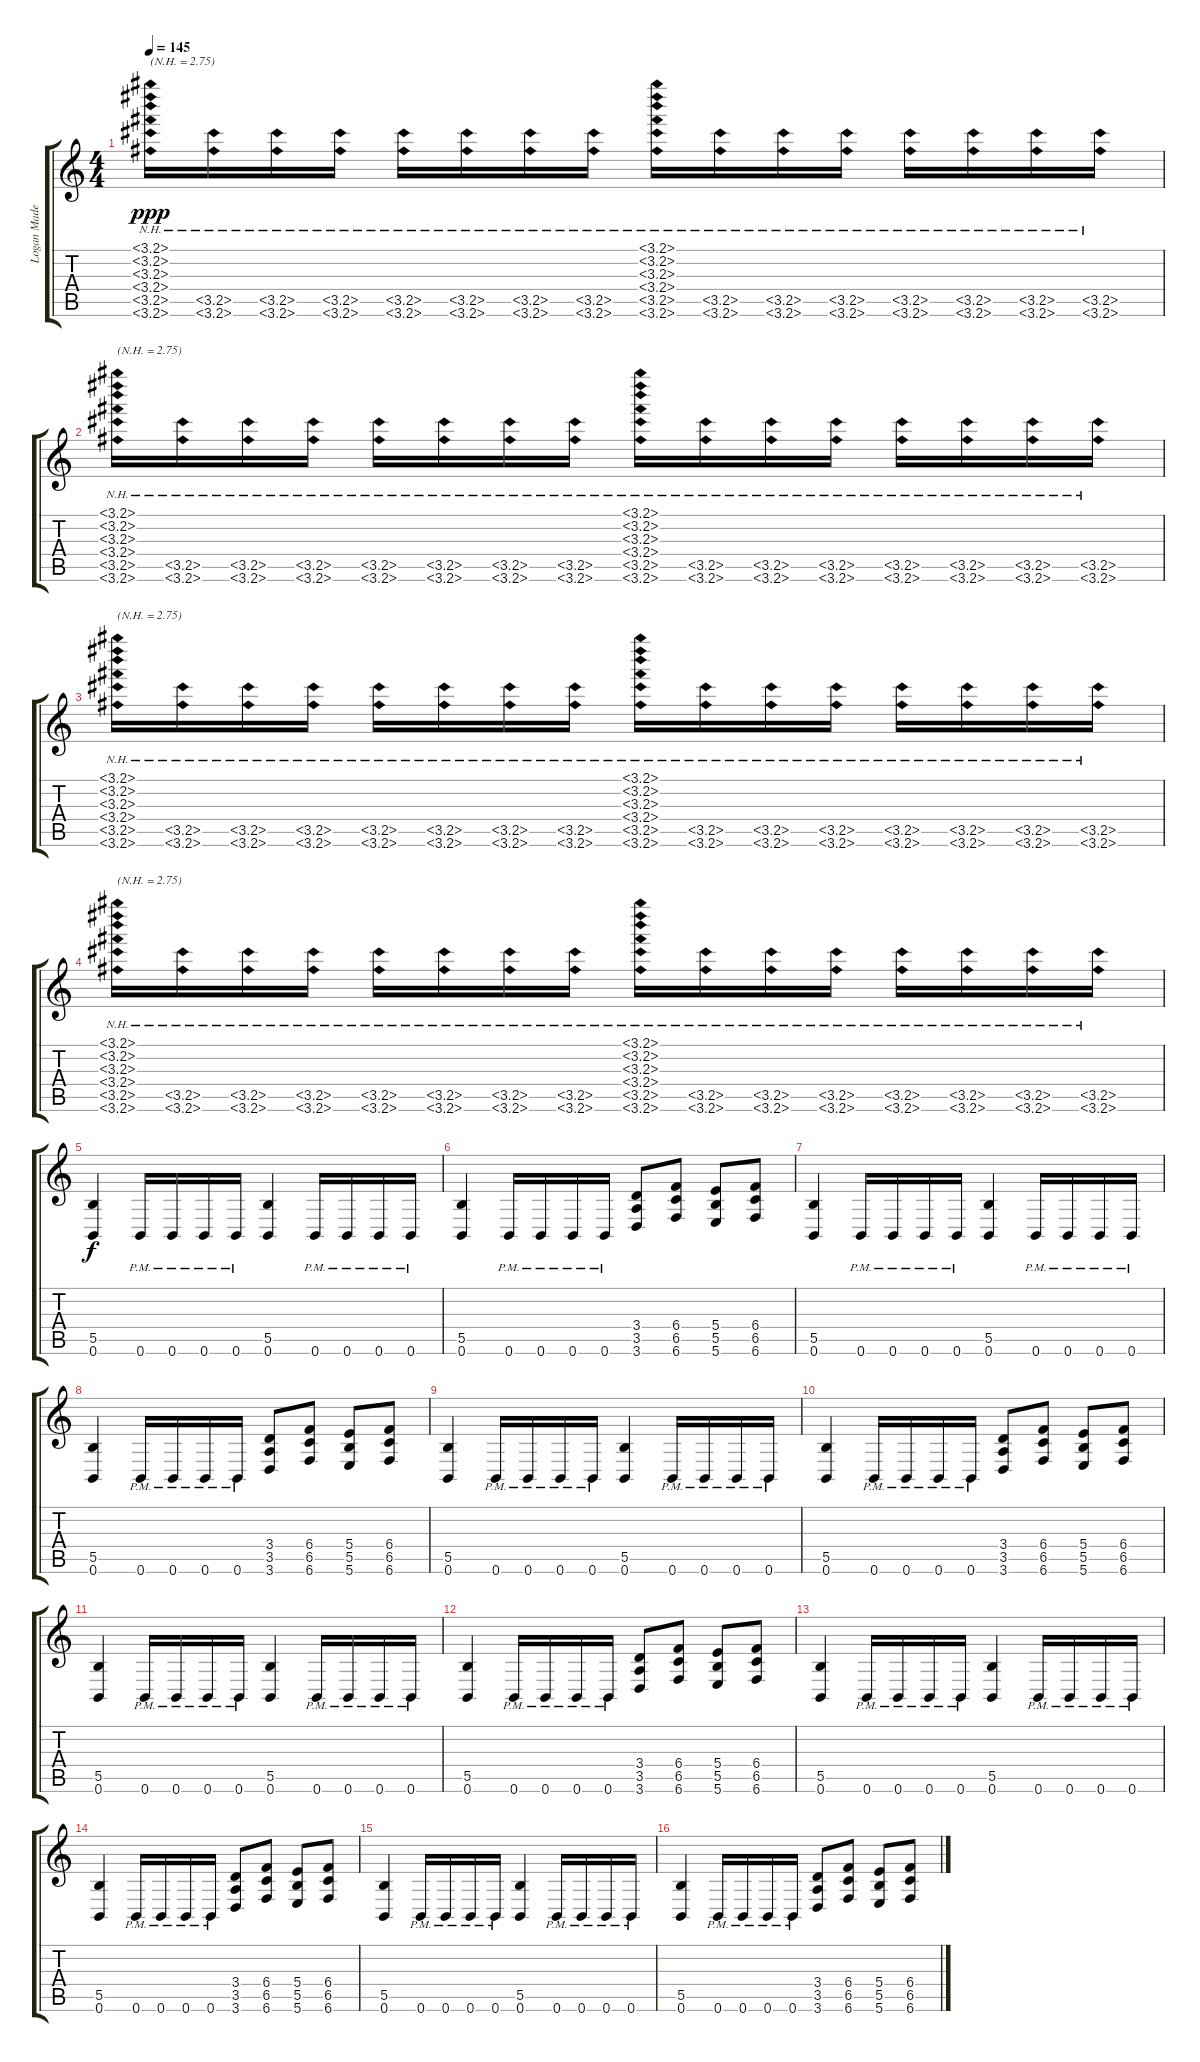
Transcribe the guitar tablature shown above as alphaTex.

\track ("Logan Mader" "Logan Made") {instrument distortionguitar}
\staff {score tabs}
\tuning (Db4 Ab3 E3 B2 Gb2 B1) {hide}
\ts (4 4)
\tempo 145
\clef g2
\ks c
(3.1{nh} 3.2{nh} 3.3{nh} 3.4{nh} 3.5{nh} 3.6{nh}).16{txt "(N.H. = 2.75)" dy ppp} (3.5{nh} 3.6{nh}).16 (3.5{nh} 3.6{nh}).16 (3.5{nh} 3.6{nh}).16 (3.5{nh} 3.6{nh}).16 (3.5{nh} 3.6{nh}).16 (3.5{nh} 3.6{nh}).16 (3.5{nh} 3.6{nh}).16 (3.1{nh} 3.2{nh} 3.3{nh} 3.4{nh} 3.5{nh} 3.6{nh}).16 (3.5{nh} 3.6{nh}).16 (3.5{nh} 3.6{nh}).16 (3.5{nh} 3.6{nh}).16 (3.5{nh} 3.6{nh}).16 (3.5{nh} 3.6{nh}).16 (3.5{nh} 3.6{nh}).16 (3.5{nh} 3.6{nh}).16 |
(3.1{nh} 3.2{nh} 3.3{nh} 3.4{nh} 3.5{nh} 3.6{nh}).16{txt "(N.H. = 2.75)"} (3.5{nh} 3.6{nh}).16 (3.5{nh} 3.6{nh}).16 (3.5{nh} 3.6{nh}).16 (3.5{nh} 3.6{nh}).16 (3.5{nh} 3.6{nh}).16 (3.5{nh} 3.6{nh}).16 (3.5{nh} 3.6{nh}).16 (3.1{nh} 3.2{nh} 3.3{nh} 3.4{nh} 3.5{nh} 3.6{nh}).16 (3.5{nh} 3.6{nh}).16 (3.5{nh} 3.6{nh}).16 (3.5{nh} 3.6{nh}).16 (3.5{nh} 3.6{nh}).16 (3.5{nh} 3.6{nh}).16 (3.5{nh} 3.6{nh}).16 (3.5{nh} 3.6{nh}).16 |
(3.1{nh} 3.2{nh} 3.3{nh} 3.4{nh} 3.5{nh} 3.6{nh}).16{txt "(N.H. = 2.75)"} (3.5{nh} 3.6{nh}).16 (3.5{nh} 3.6{nh}).16 (3.5{nh} 3.6{nh}).16 (3.5{nh} 3.6{nh}).16 (3.5{nh} 3.6{nh}).16 (3.5{nh} 3.6{nh}).16 (3.5{nh} 3.6{nh}).16 (3.1{nh} 3.2{nh} 3.3{nh} 3.4{nh} 3.5{nh} 3.6{nh}).16 (3.5{nh} 3.6{nh}).16 (3.5{nh} 3.6{nh}).16 (3.5{nh} 3.6{nh}).16 (3.5{nh} 3.6{nh}).16 (3.5{nh} 3.6{nh}).16 (3.5{nh} 3.6{nh}).16 (3.5{nh} 3.6{nh}).16 |
(3.1{nh} 3.2{nh} 3.3{nh} 3.4{nh} 3.5{nh} 3.6{nh}).16{txt "(N.H. = 2.75)"} (3.5{nh} 3.6{nh}).16 (3.5{nh} 3.6{nh}).16 (3.5{nh} 3.6{nh}).16 (3.5{nh} 3.6{nh}).16 (3.5{nh} 3.6{nh}).16 (3.5{nh} 3.6{nh}).16 (3.5{nh} 3.6{nh}).16 (3.1{nh} 3.2{nh} 3.3{nh} 3.4{nh} 3.5{nh} 3.6{nh}).16 (3.5{nh} 3.6{nh}).16 (3.5{nh} 3.6{nh}).16 (3.5{nh} 3.6{nh}).16 (3.5{nh} 3.6{nh}).16 (3.5{nh} 3.6{nh}).16 (3.5{nh} 3.6{nh}).16 (3.5{nh} 3.6{nh}).16 |
(5.5 0.6).4{dy f} 0.6{pm}.16 0.6{pm}.16 0.6{pm}.16 0.6{pm}.16 (5.5 0.6).4 0.6{pm}.16 0.6{pm}.16 0.6{pm}.16 0.6{pm}.16 |
(5.5 0.6).4 0.6{pm}.16 0.6{pm}.16 0.6{pm}.16 0.6{pm}.16 (3.4 3.5 3.6).8 (6.4 6.5 6.6).8 (5.4 5.5 5.6).8 (6.4 6.5 6.6).8 |
(5.5 0.6).4 0.6{pm}.16 0.6{pm}.16 0.6{pm}.16 0.6{pm}.16 (5.5 0.6).4 0.6{pm}.16 0.6{pm}.16 0.6{pm}.16 0.6{pm}.16 |
(5.5 0.6).4 0.6{pm}.16 0.6{pm}.16 0.6{pm}.16 0.6{pm}.16 (3.4 3.5 3.6).8 (6.4 6.5 6.6).8 (5.4 5.5 5.6).8 (6.4 6.5 6.6).8 |
(5.5 0.6).4 0.6{pm}.16 0.6{pm}.16 0.6{pm}.16 0.6{pm}.16 (5.5 0.6).4 0.6{pm}.16 0.6{pm}.16 0.6{pm}.16 0.6{pm}.16 |
(5.5 0.6).4 0.6{pm}.16 0.6{pm}.16 0.6{pm}.16 0.6{pm}.16 (3.4 3.5 3.6).8 (6.4 6.5 6.6).8 (5.4 5.5 5.6).8 (6.4 6.5 6.6).8 |
(5.5 0.6).4 0.6{pm}.16 0.6{pm}.16 0.6{pm}.16 0.6{pm}.16 (5.5 0.6).4 0.6{pm}.16 0.6{pm}.16 0.6{pm}.16 0.6{pm}.16 |
(5.5 0.6).4 0.6{pm}.16 0.6{pm}.16 0.6{pm}.16 0.6{pm}.16 (3.4 3.5 3.6).8 (6.4 6.5 6.6).8 (5.4 5.5 5.6).8 (6.4 6.5 6.6).8 |
(5.5 0.6).4 0.6{pm}.16 0.6{pm}.16 0.6{pm}.16 0.6{pm}.16 (5.5 0.6).4 0.6{pm}.16 0.6{pm}.16 0.6{pm}.16 0.6{pm}.16 |
(5.5 0.6).4 0.6{pm}.16 0.6{pm}.16 0.6{pm}.16 0.6{pm}.16 (3.4 3.5 3.6).8 (6.4 6.5 6.6).8 (5.4 5.5 5.6).8 (6.4 6.5 6.6).8 |
(5.5 0.6).4 0.6{pm}.16 0.6{pm}.16 0.6{pm}.16 0.6{pm}.16 (5.5 0.6).4 0.6{pm}.16 0.6{pm}.16 0.6{pm}.16 0.6{pm}.16 |
(5.5 0.6).4 0.6{pm}.16 0.6{pm}.16 0.6{pm}.16 0.6{pm}.16 (3.4 3.5 3.6).8 (6.4 6.5 6.6).8 (5.4 5.5 5.6).8 (6.4 6.5 6.6).8
